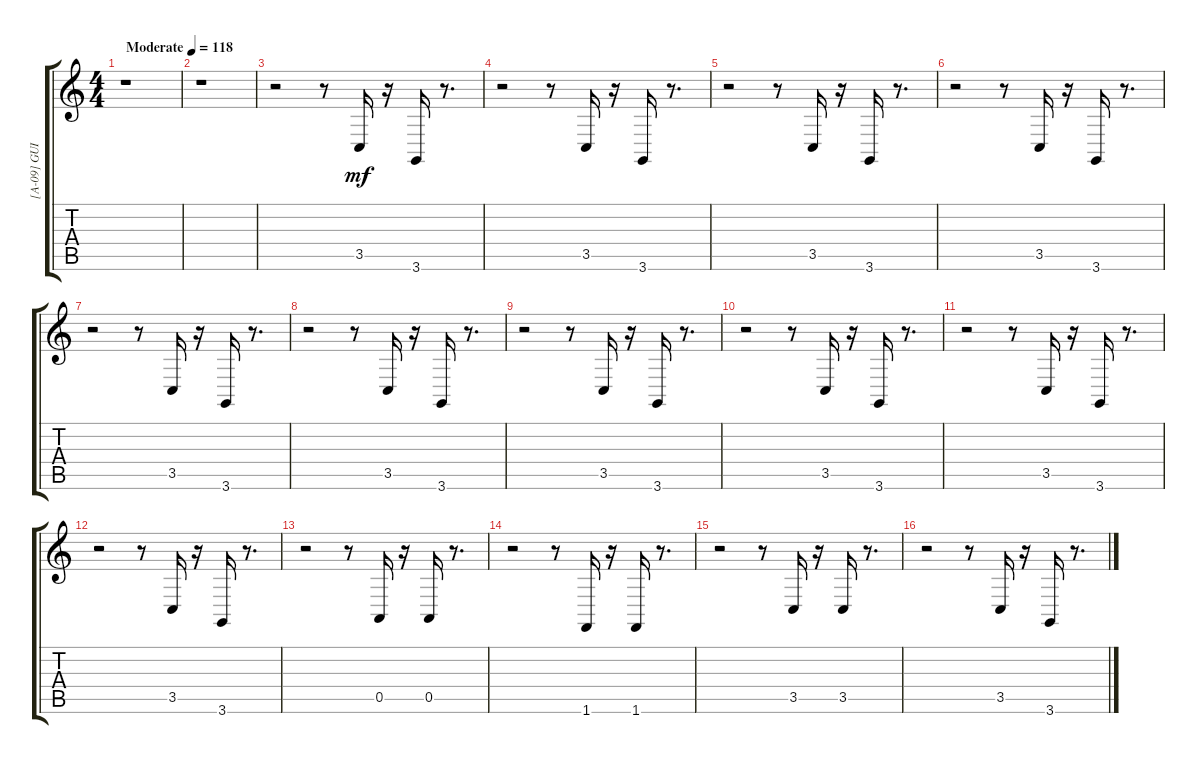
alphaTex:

\track ("[A-09] GUITER" "[A-09] GUI") {instrument clavinet}
\staff {score tabs}
\tuning (E4 B3 G3 D3 A2 E2) {hide}
\ts (4 4)
\tempo (118 "Moderate")
\clef g2
\ks c
r.1{dy mf instrument clavinet} |
r.1 |
r.2 r.8 3.5.16 r.16 3.6.16{balance 12} r.8{d} |
r.2 r.8 3.5.16{balance 4} r.16 3.6.16{balance 12} r.8{d} |
r.2 r.8 3.5.16{balance 4} r.16 3.6.16{balance 12} r.8{d} |
r.2 r.8 3.5.16{balance 4} r.16 3.6.16{balance 12} r.8{d} |
r.2 r.8 3.5.16{balance 4} r.16 3.6.16{balance 12} r.8{d} |
r.2 r.8 3.5.16{balance 4} r.16 3.6.16{balance 12} r.8{d} |
r.2 r.8 3.5.16{balance 4} r.16 3.6.16{balance 12} r.8{d} |
r.2 r.8 3.5.16{balance 4} r.16 3.6.16{balance 12} r.8{d} |
r.2 r.8 3.5.16{balance 4} r.16 3.6.16{balance 12} r.8{d} |
r.2 r.8 3.5.16{balance 4} r.16 3.6.16{balance 12} r.8{d} |
r.2 r.8 0.5.16{balance 4} r.16 0.5.16{balance 12} r.8{d} |
r.2 r.8 1.6.16{balance 4} r.16 1.6.16{balance 12} r.8{d} |
r.2 r.8 3.5.16{balance 4} r.16 3.5.16{balance 12} r.8{d} |
r.2 r.8 3.5.16{balance 4} r.16 3.6.16{balance 12} r.8{d}
